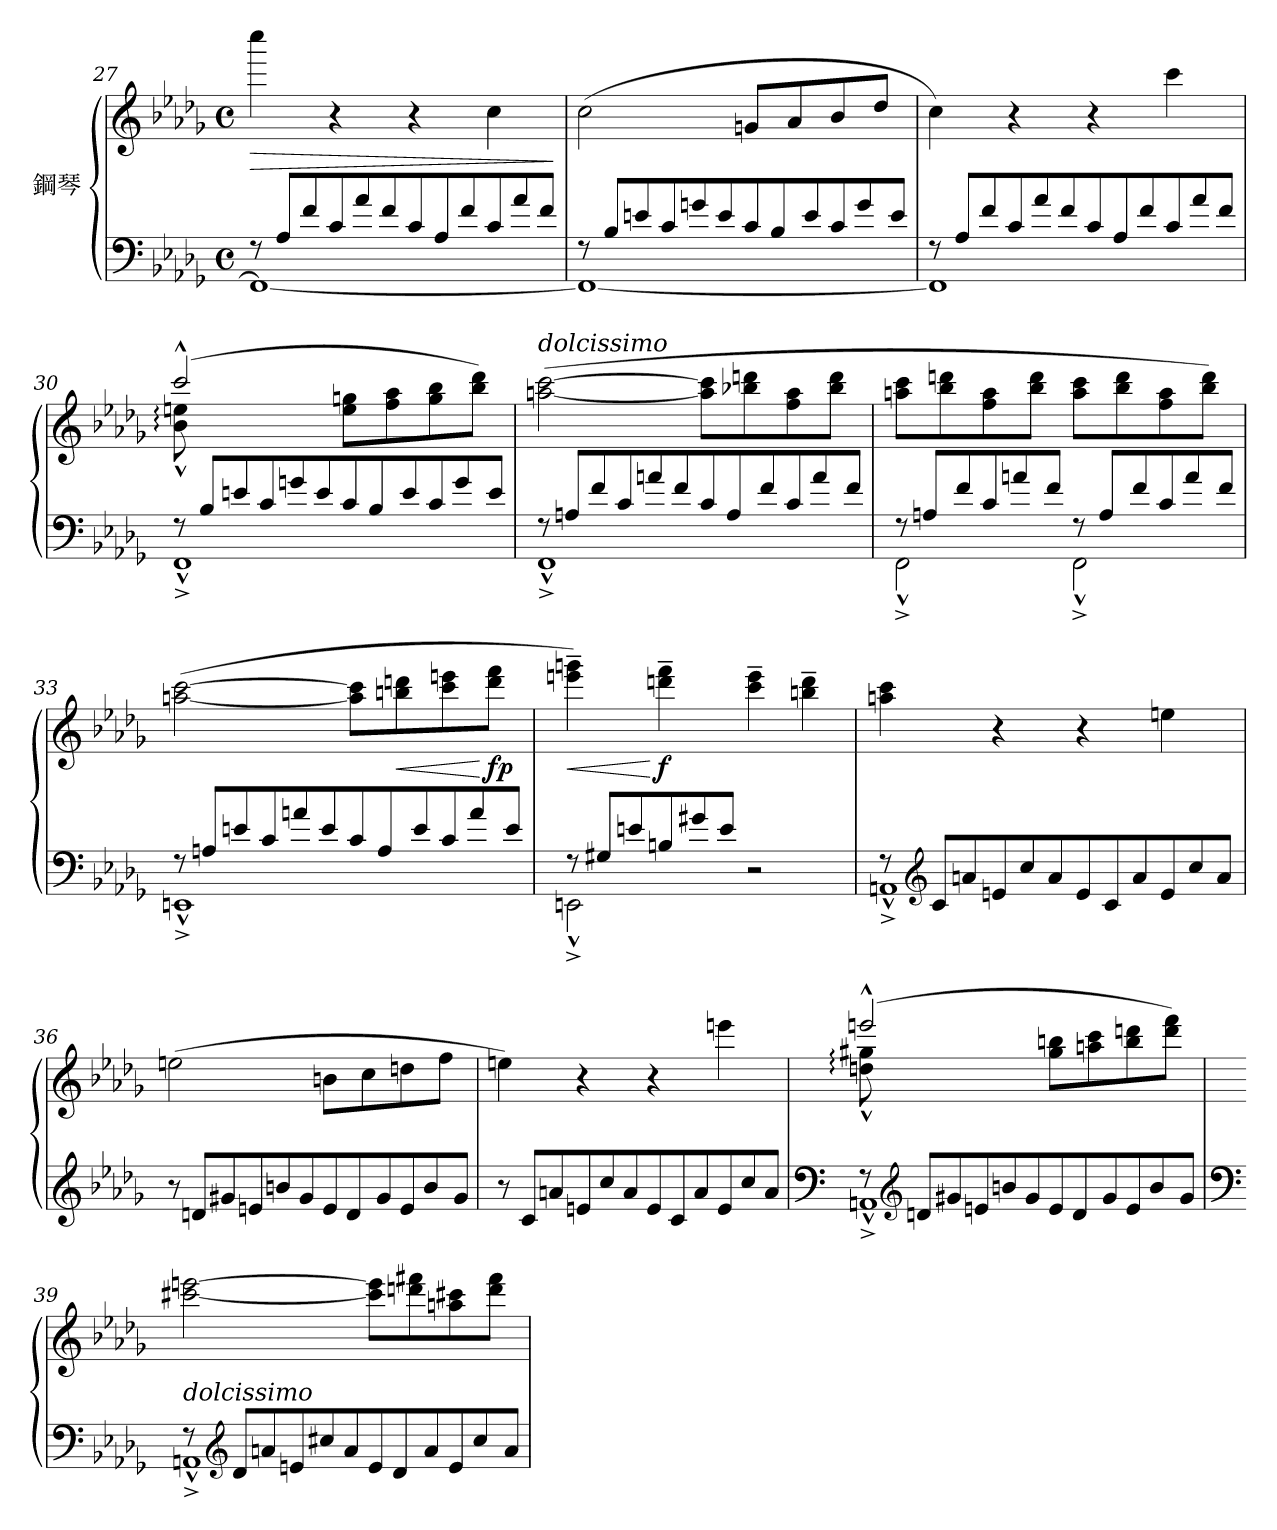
**kern	**kern	**dynam
*part1	*part1	*part1
*staff2	*staff1	*staff1/2
*I"鋼琴	*	*
*clefF4	*clefG2	*
*k[b-e-a-d-g-]	*k[b-e-a-d-g-]	*
*M4/4	*M4/4	*
*met(c)	*met(c)	*
*Xtuplet	*	*
=27	=27	=27
*^	*	*
!	!	!	!LO:HP:b
12rF	1FF_	4cccc\	>
12A-/L	.	.	.
12f/	.	.	.
12c/	.	4r	.
12a-/	.	.	.
12f/	.	.	.
12c/	.	4r	.
12A-/	.	.	.
12f/	.	.	.
12c/	.	4cc\	.
12a-/	.	.	.
12f/J	.	.	.
*v	*v	*	*
.	.	]
!!LO:LB:g=z
=28	=28	=28
*^	*	*
!	!	!	!LO:DY:a
!	!	!	!LO:DY:n=1:a
12rF	1FF_	(>2cc\	mf other-dynamics
12B-/L	.	.	.
12en/	.	.	.
12c/	.	.	.
12gn/	.	.	.
12e/	.	.	.
12c/	.	8gn/L	.
12B-/	.	.	.
.	.	8a-/	.
12e/	.	.	.
12c/	.	8b-/	.
12g/	.	.	.
.	.	8dd-/J	.
12e/J	.	.	.
=29	=29	=29	=29
12rF	1FF]	4cc\)	.
12A-/L	.	.	.
12f/	.	.	.
12c/	.	4r	.
12a-/	.	.	.
12f/	.	.	.
12c/	.	4r	.
12A-/	.	.	.
12f/	.	.	.
12c/	.	4ccc\	.
12a-/	.	.	.
12f/J	.	.	.
=30	=30	=30	=30
*	*	*^	*
12rF	1FF^^^	(>2ccc^^/	8b-\:^^ 8een\:^^	.
12B-/L	.	.	.	.
.	.	.	2..ryy	.
12en/	.	.	.	.
12c/	.	.	.	.
12gn/	.	.	.	.
12e/	.	.	.	.
12c/	.	8ee\ 8ggn\L	.	.
12B-/	.	.	.	.
.	.	8ff\ 8aa-\	.	.
12e/	.	.	.	.
12c/	.	8gg\ 8bb-\	.	.
12g/	.	.	.	.
.	.	8bb-\ 8ddd-\J)	.	.
12e/J	.	.	.	.
*	*	*v	*v	*
!!LO:LB:g=z
=31	=31	=31	=31
!	!	!LO:TX:a:i:t=dolcissimo	!
12rF	1FF^^^	(>[2aan\ [2ccc\	.
12An/L	.	.	.
12f/	.	.	.
12c/	.	.	.
12an/	.	.	.
12f/	.	.	.
12c/	.	8aa\] 8ccc\]L	.
12A/	.	.	.
.	.	8bb-X\ 8dddn\	.
12f/	.	.	.
12c/	.	8ff\ 8aa\	.
12a/	.	.	.
.	.	8bb-\ 8ddd\J	.
12f/J	.	.	.
=32	=32	=32	=32
12rF	2FF^^^\	8aan\ 8ccc\L	.
12An/L	.	.	.
.	.	8bb-\ 8dddn\	.
12f/	.	.	.
12c/	.	8ff\ 8aa\	.
12an/	.	.	.
.	.	8bb-\ 8ddd\J	.
12f/J	.	.	.
12rF	2FF^^^\	8aa\ 8ccc\L	.
12A/L	.	.	.
.	.	8bb-\ 8ddd\	.
12f/	.	.	.
12c/	.	8ff\ 8aa\	.
12a/	.	.	.
.	.	8bb-\ 8ddd\J)	.
12f/J	.	.	.
=33	=33	=33	=33
12rF	1EEn^^^	(>[2aan\ [2ccc\	.
12An/L	.	.	.
12en/	.	.	.
12c/	.	.	.
12an/	.	.	.
12e/	.	.	.
12c/	.	8aa\] 8ccc\]L	.
12A/	.	.	.
!	!	!	!LO:HP:b
.	.	8bbn\ 8dddn\	<
12e/	.	.	.
12c/	.	8ccc\ 8eeen\	.
12a/	.	.	.
!	!	!	!LO:DY:n=1:b
.	.	8ddd\ 8fff\J	[ fp
12e/J	.	.	.
!!LO:LB:g=z
=34	=34	=34	=34
!	!	!	!LO:HP:b
12rF	2EEn^^^\	4eeen\~ 4gggn\~)	<
12G#X/L	.	.	.
12en/	.	.	.
!	!	!	!LO:DY:n=1:b
12Bn/	.	4dddn\~ 4fff\~	[ f
12g#X/	.	.	.
12e/J	.	.	.
2r	2ryy	4ccc\~ 4eee\~	.
.	.	4bbn\~ 4ddd\~	.
=35	=35	=35	=35
12r	1AAn^^^	4aan\ 4ccc\	.
*clefG2	*	*	*
12c/L	.	.	.
12an/	.	.	.
12en/	.	4r	.
12cc/	.	.	.
12a/	.	.	.
12e/	.	4r	.
12c/	.	.	.
12a/	.	.	.
!	!	!	!LO:DY:a
!	!	!	!LO:DY:n=1:a
12e/	.	4een\	mf other-dynamics
12cc/	.	.	.
12a/J	.	.	.
*v	*v	*	*
=36	=36	=36
12r	(>2een\	.
12dn/L	.	.
12g#X/	.	.
12en/	.	.
12bn/	.	.
12g#/	.	.
12e/	8bn\L	.
12d/	.	.
.	8cc\	.
12g#/	.	.
12e/	8ddn\	.
12b/	.	.
.	8ff\J	.
12g#/J	.	.
!!LO:LB:g=z
=37	=37	=37
12r	4een\)	.
12c/L	.	.
12an/	.	.
12en/	4r	.
12cc/	.	.
12a/	.	.
12e/	4r	.
12c/	.	.
12a/	.	.
12e/	4eeen\	.
12cc/	.	.
12a/J	.	.
=38	=38	=38
*clefF4	*	*
*^	*^	*
12rF	1AAn^^^	(>2eeen^^/	8ddn\:^^ 8gg#X\:^^	.
*clefG2	*	*	*	*
12dn/L	.	.	.	.
.	.	.	2..ryy	.
12g#X/	.	.	.	.
12en/	.	.	.	.
12bn/	.	.	.	.
12g#/	.	.	.	.
12e/	.	8gg#\ 8bbn\L	.	.
12d/	.	.	.	.
.	.	8aan\ 8ccc\	.	.
12g#/	.	.	.	.
12e/	.	8bb\ 8dddn\	.	.
12b/	.	.	.	.
.	.	8ddd\ 8fff\J)	.	.
12g#/J	.	.	.	.
*	*	*v	*v	*
=39	=39	=39	=39
*clefF4	*	*	*
!LO:TX:a:i:t=dolcissimo	!	!	!
12r	1AAn^^^	[2ccc#X\ [2eeen\	.
*clefG2	*	*	*
12d-/L	.	.	.
12an/	.	.	.
12en/	.	.	.
12cc#X/	.	.	.
12a/	.	.	.
12e/	.	8ccc#\] 8eee\]L	.
12d-/	.	.	.
.	.	8dddn\ 8fff#X\	.
12a/	.	.	.
12e/	.	8aan\ 8ccc#X\	.
12cc#/	.	.	.
.	.	8ddd\ 8fff#\J	.
12a/J	.	.	.
*v	*v	*	*
=	=	=
*-	*-	*-
